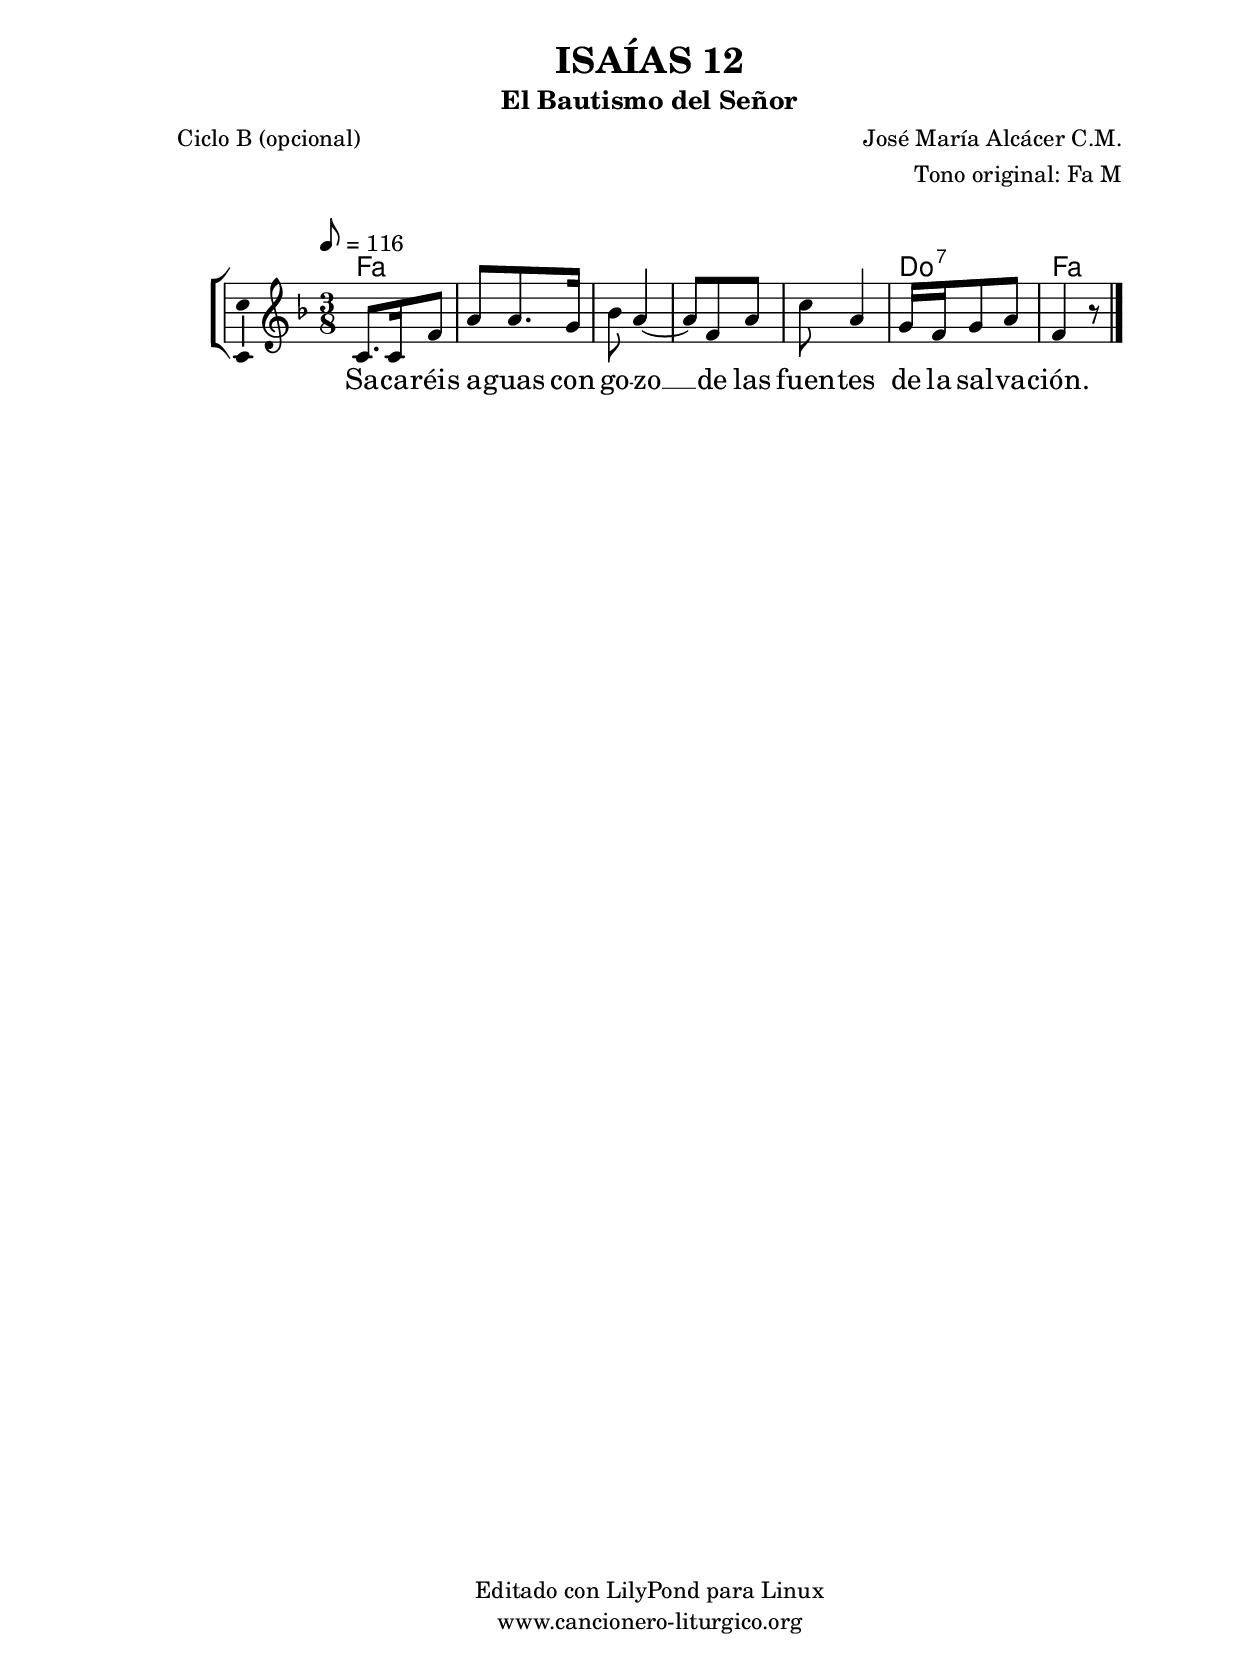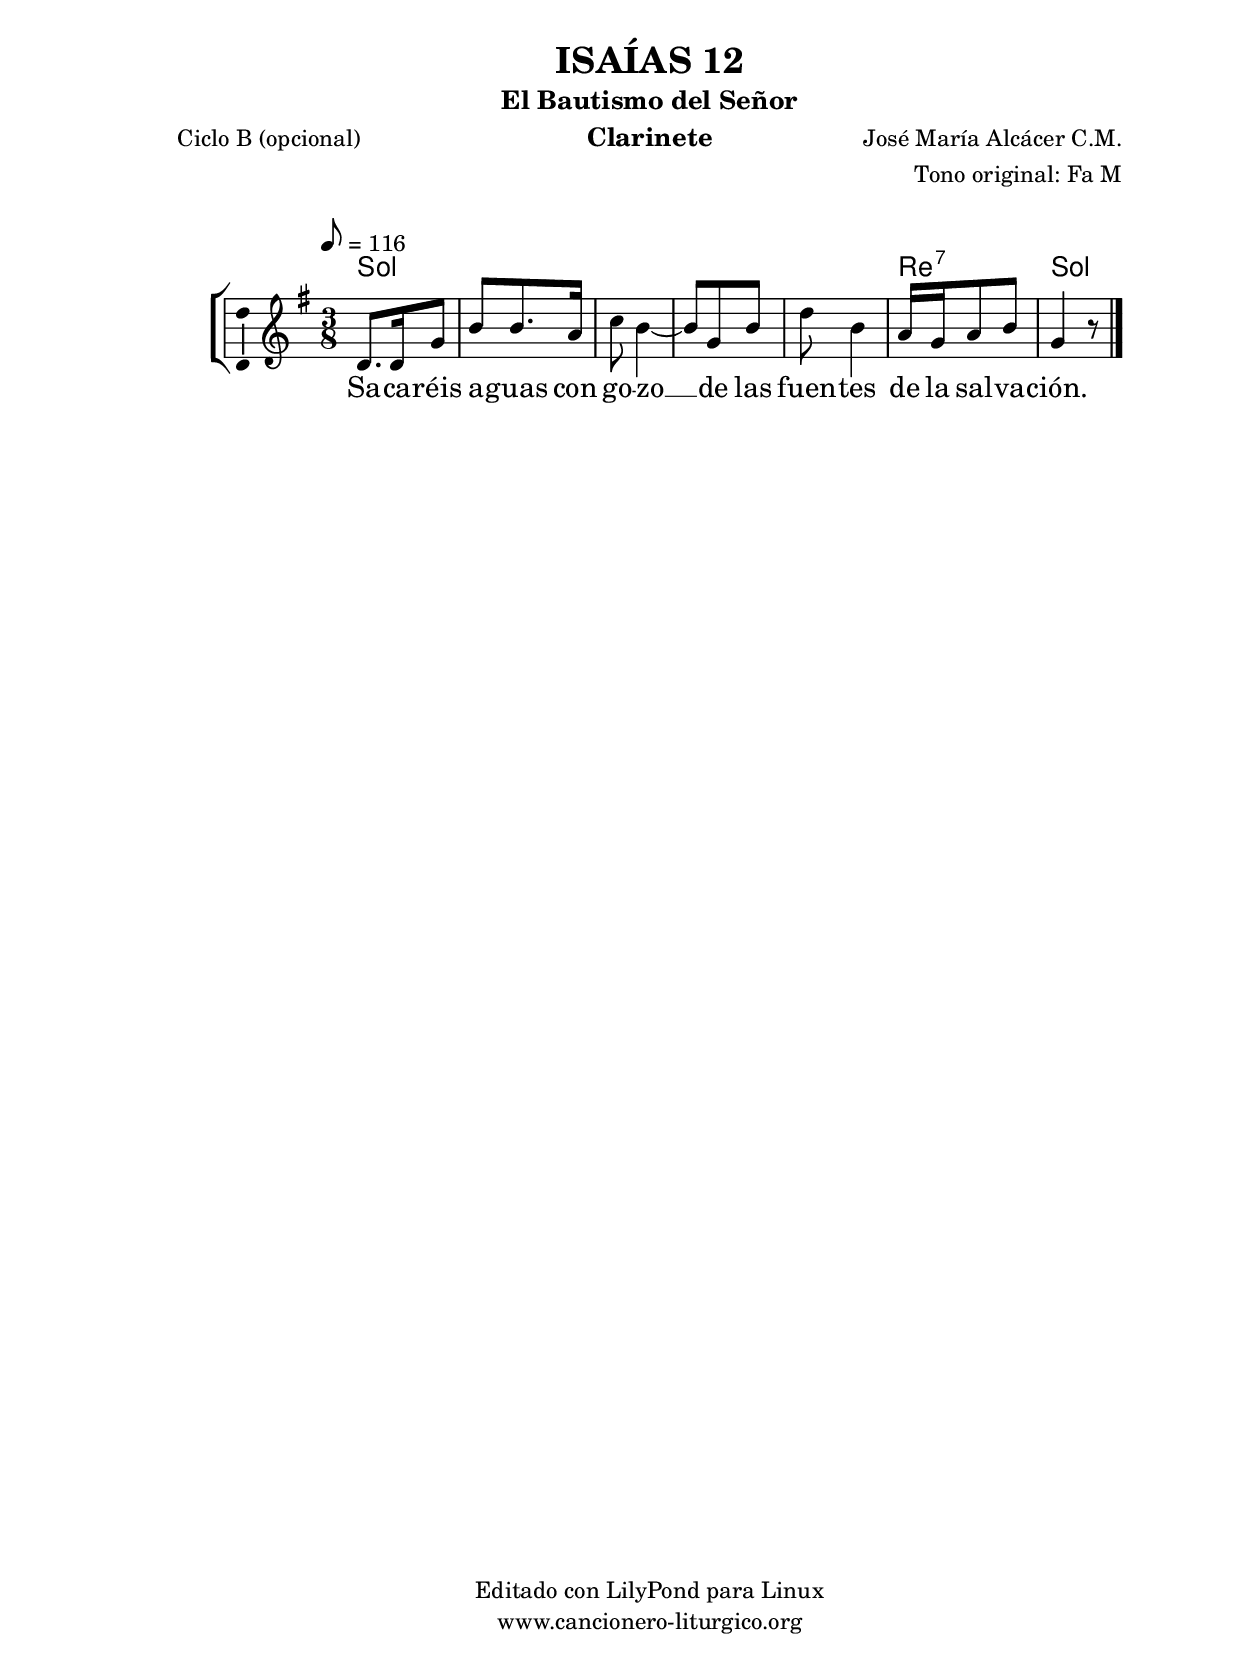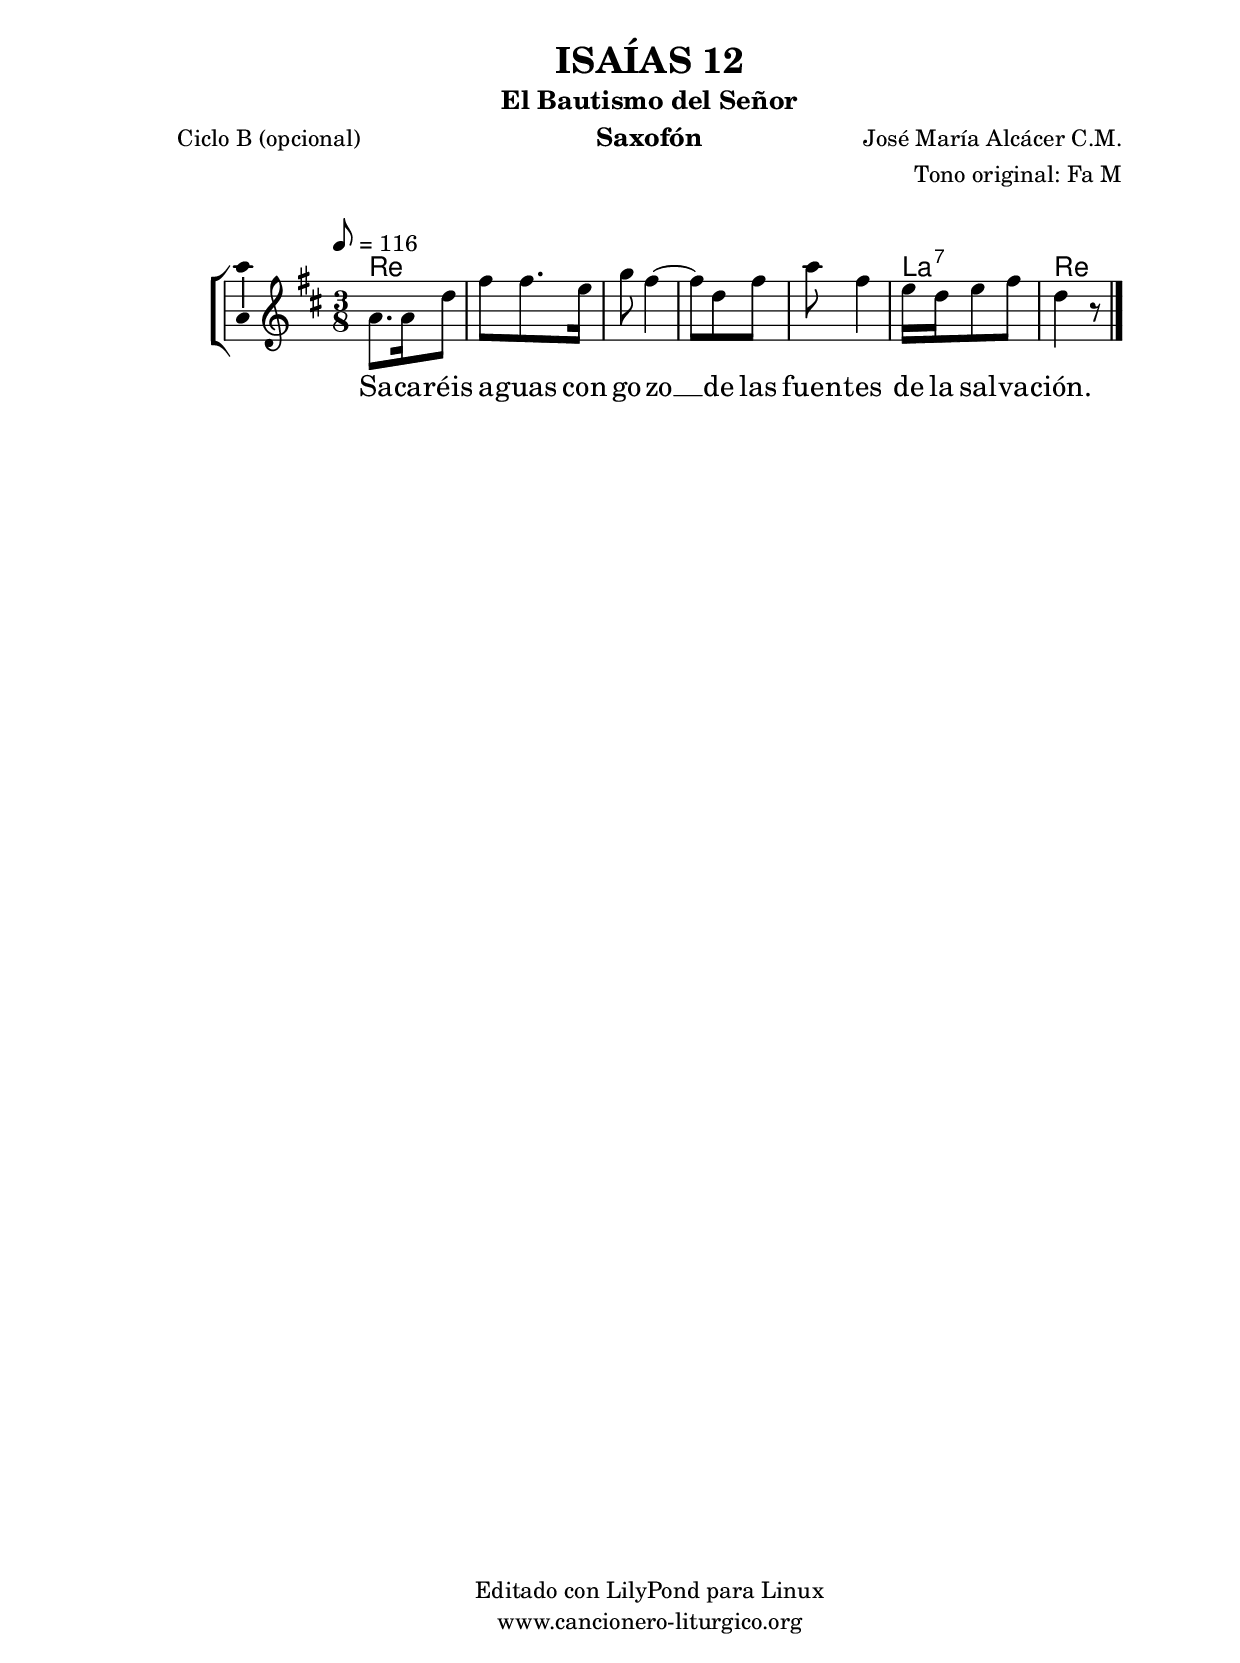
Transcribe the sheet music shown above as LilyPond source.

%
%para convertir .midi en .wav:
%timidity filename.midi -Ow -o finename.wav
%
%
%Para convertir de .wav a .mp3:
%lame -h -m j filename.wav
%
%
%para escuchar el midi:
%timidity nombrefichero.midi
%


%versión de lilypond para la que se ha escrito esta partitura:
\version "2.16.0"

	%Tamaño papel
	#(set-default-paper-size "a4")
	%Tamaño partitura
	#(set-global-staff-size 20)
	%No responde al pulsar sobre una nota
	#(ly:set-option 'point-and-click #f)

%parámetros del encabezamiento:
\header {
	title = "ISAÍAS 12"
	subtitle = "El Bautismo del Señor"
	composer = "José María Alcácer C.M."
	poet = "Ciclo B (opcional)"
	meter = ""
	arranger = "Tono original: Fa M"
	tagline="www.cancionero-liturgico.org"
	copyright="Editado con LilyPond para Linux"
	tiempo = "Navidad"
	usos = "Salmo"
	letra = "Sacaréis aguas con gozo de las fuentes de la salvación."
	}

%parámetros asociados al papel:
\paper  {
	oddHeaderMarkup = \markup {\fill-line { \on-the-fly #not-first-page \fromproperty #'header:title \on-the-fly #not-first-page \fromproperty #'header:composer }}
	evenHeaderMarkup = \markup {\fill-line { \fromproperty #'header:composer \fromproperty #'header:title }}
	#(set-paper-size "a4")
	print-page-number = ##f
	first-page-number = 1
	print-first-page-number = ##f
%	head-separation = 3.0 \cm
	top-margin = 2.0 \cm
	bottom-margin = 0.5\cm
%%%	bottom-margin = -1.0\cm
	left-margin = 3.0 \cm
	line-width = 16.0 \cm 
	indent = 8\mm
	interscoreline = 2.\mm
	between-system-space = 15\mm
%	para que las partituras no llenen la hoja:
	ragged-bottom = ##t
%	idem para la última hoja:
	ragged-last-bottom = ##f
%	para que las partituras llenen el ancho del papel:
	ragged-last = ##f
	after-title-space = 2.5 \cm
%page-count=1
%system-count=8

	%Flexible Vertical Spacing
%	markup-markup-spacing =
%	#'((basic-distance . 15) (minimum-distance . 15) (padding . 3))
	markup-system-spacing =
	#'((basic-distance . 15) (minimum-distance . 15) (padding . 3))
	system-system-spacing =
	#'((basic-distance . 15) (minimum-distance . 15) (padding . 3))
	score-system-spacing =
	#'((basic-distance . 15) (minimum-distance . 15) (padding . 5))
%	top-system-spacing = % header
%	#'((basic-distance . 8) (minimum-distance . 0) (padding . 3))
%	top-markup-spacing =
%	#'((basic-distance . 20) (minimum-distance . 20) (padding . 3))
	last-bottom-spacing = % footer
	#'((basic-distance . 5) (minimum-distance . 5) (padding . 3))
%	score-markup-spacing =
%	#'((basic-distance . 16) (minimum-distance . 13) (padding . 3))

	}


%parámetros que afectan a toda la partitura:
global =  {
	%clave de sol (G):
	\clef G
	%armadura:
%	\transpose c a
	\key f \major
	\tempo 8=116
	\set Score.tempoHideNote = ##f
	}


acordes = {
	\italianChords
	\chordmode {
%	\transpose c a
{

f4. f f f f c:7 f

	}
	}
}

melodia = 
%\transpose c a
{
	\relative c'{
	\time 3/8

c8. c16 f8
a8 a8. g16
bes8 a4~
a8 f a
c8 a4
g16 f g8 a
f4 r8

	\bar "|."
	}
	}


texto = \lyricmode {
Sa -- ca -- réis a -- guas con go -- zo __
de las fuen -- tes de la sal -- va -- ción.
	}


acordesStaff = \context ChordNames = acordesStaff <<
	\set chordChanges = ##t
	\acordes
	>>


vozStaff = \context Voice = vozStaff
\with {\consists "Ambitus_engraver"}
<<
%	\set Staff.instrumentName = ""
%	\set Staff.shortInstrumentName = ""
%	\set Staff.midiInstrument = #"clarinet"
%	\set Staff.midiInstrument = #"cello"
%	\set Staff.midiInstrument = #"flute"
	\set Staff.midiInstrument = #"electric guitar (jazz)"
%	\set Staff.midiInstrument = #"english horn"
%	\set Staff.midiInstrument = #"violin"
%	\set Staff.midiInstrument = #"glockenspiel"
	\set Staff.midiMinimumVolume = #0.7
	\set Staff.midiMaximumVolume = #0.9
	\global
	\melodia
	>>


textoStaff = \context Lyrics = textoStaff <<
	\lyricsto vozStaff \texto
	>>

\book {
	\score {
		\context ChoirStaff {
			\override StaffGroup.SystemStartBracket #'collapse-height = #1
			\override Score.SystemStartBar #'collapse-height = #1
			<<
			\acordesStaff
			\vozStaff
			\textoStaff
			>>
			}
		\layout {
	    		\context {
				\Lyrics
				\override LyricText #'font-size = #2
				}
	   		 \context {
				\Score
				%fontSize = #3
				\override StaffSymbol #'staff-space = #(magstep +3)
				%\override Beam #'thickness = #0.55
				%\override SpacingSpanner #'spacing-increment = #1.0
				%\override Slur #'height-limit = #1.5
				}
			}
		}
	\score {
		\unfoldRepeats
		\context ChoirStaff {
			<<
			\acordesStaff
			\vozStaff
			>>
			}
		\midi {
	  		\context {
	  			\Score
				tempoWholesPerMinute = #(ly:make-moment 70 4)
				}
			}
		}
	}

%Partitura para clarinete
#(define output-suffix "C")
\book {
	\header{
		instrument = "Clarinete"
		}
	\score {
		\context ChoirStaff {
			\override StaffGroup.SystemStartBracket #'collapse-height = #1
			\override Score.SystemStartBar #'collapse-height = #1
\transpose c d
			<<
			\acordesStaff
			\vozStaff
			\textoStaff
			>>
			}
		\layout {
	    		\context {
				\Lyrics
				\override LyricText #'font-size = #2
				}
	   		 \context {
				\Score
				%fontSize = #3
				\override StaffSymbol #'staff-space = #(magstep +3)
				%\override Beam #'thickness = #0.55
				%\override SpacingSpanner #'spacing-increment = #1.0
				%\override Slur #'height-limit = #1.5
				}
			}
		}
	}

%Partitura para saxofón
#(define output-suffix "S")
\book {
	\header{
		instrument = "Saxofón"
		}
	\score {
		\context ChoirStaff {
			\override StaffGroup.SystemStartBracket #'collapse-height = #1
			\override Score.SystemStartBar #'collapse-height = #1
\transpose c a
			<<
			\acordesStaff
			\vozStaff
			\textoStaff
			>>
			}
		\layout {
	    		\context {
				\Lyrics
				\override LyricText #'font-size = #2
				}
	   		 \context {
				\Score
				%fontSize = #3
				\override StaffSymbol #'staff-space = #(magstep +3)
				%\override Beam #'thickness = #0.55
				%\override SpacingSpanner #'spacing-increment = #1.0
				%\override Slur #'height-limit = #1.5
				}
			}
		}
	}

